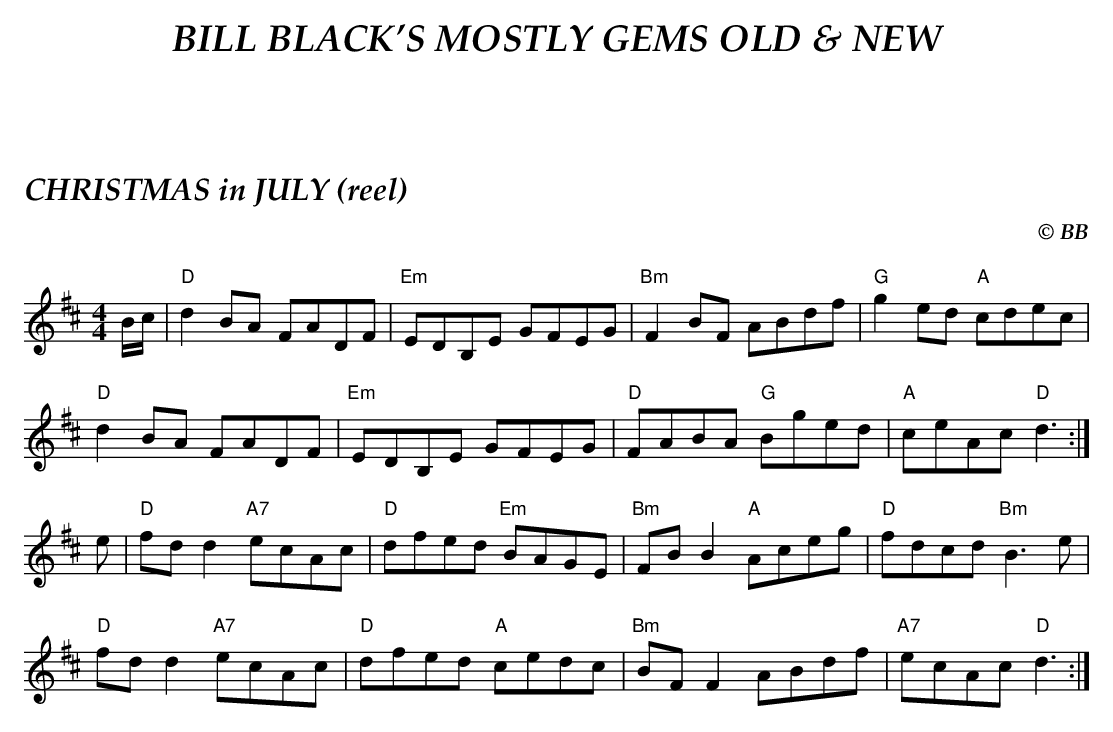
X:1
T:CHRISTMAS in JULY (reel)
C:© BB
L:1/8
M:4/4
K:D
B/c/|"D"d2 BA FADF|"Em"EDB,E GFEG|"Bm"F2 BF ABdf|"G"g2 ed "A"cdec|
"D"d2 BA FADF|"Em"EDB,E GFEG|"D"FABA "G"Bged|"A" ceAc "D" d3 :|
e|"D" fd d2 "A7" ecAc|"D" dfed "Em" BAGE|"Bm" FB B2 "A"Aceg|"D"fdcd "Bm"B3 e|
"D"fd d2 "A7" ecAc|"D" dfed "A" cedc|"Bm" BF F2 ABdf|"A7" ecAc "D"d3 :|
